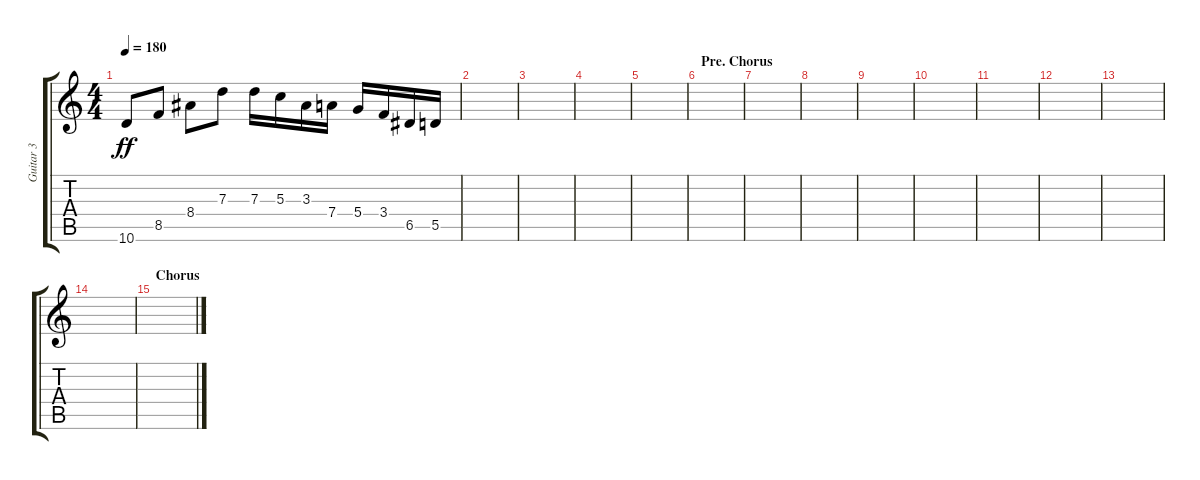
\track ("Guitar 3" "Guitar 3") {instrument overdrivenguitar}
\staff {score tabs}
\tuning (E4 B3 G3 D3 A2 E2) {hide}
\ts (4 4)
\tempo 180
\clef g2
\ks c
10.6.8{dy ff} 8.5.8 8.4.8 7.3.8 7.3.16 5.3.16 3.3.16 7.4.16 5.4.16 3.4.16 6.5.16 5.5.16 |
|
|
|
|
\section ("" "Pre. Chorus")
|
|
|
|
|
|
|
|
|
\section ("" "Chorus")
